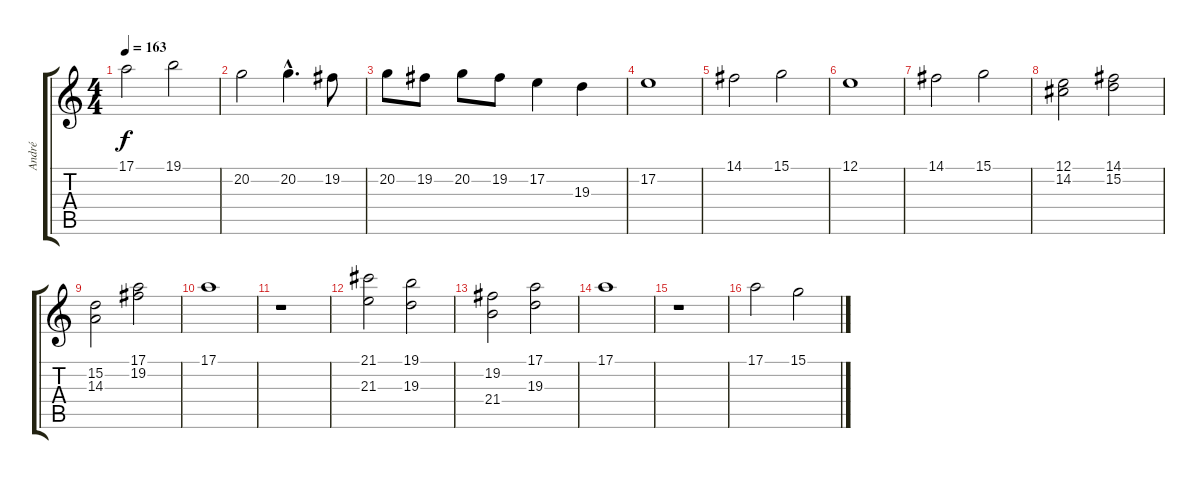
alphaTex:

\track ("André" "André") {instrument pad4choir}
\staff {score tabs}
\tuning (E4 B3 G3 D3 A2 E2) {hide}
\ts (4 4)
\tempo 163
\clef g2
\ks c
17.1.2{dy f} 19.1.2 |
20.2.2 20.2{hac}.4{d} 19.2.8 |
20.2.8 19.2.8 20.2.8 19.2.8 17.2.4 19.3.4 |
17.2.1 |
14.1.2 15.1.2 |
12.1.1 |
14.1.2 15.1.2 |
(12.1 14.2).2 (14.1 15.2).2 |
(15.2 14.3).2 (17.1 19.2).2 |
17.1.1 |
r.1 |
(21.1 21.3).2 (19.1 19.3).2 |
(19.2 21.4).2 (17.1 19.3).2 |
17.1.1 |
r.1 |
17.1.2 15.1.2
